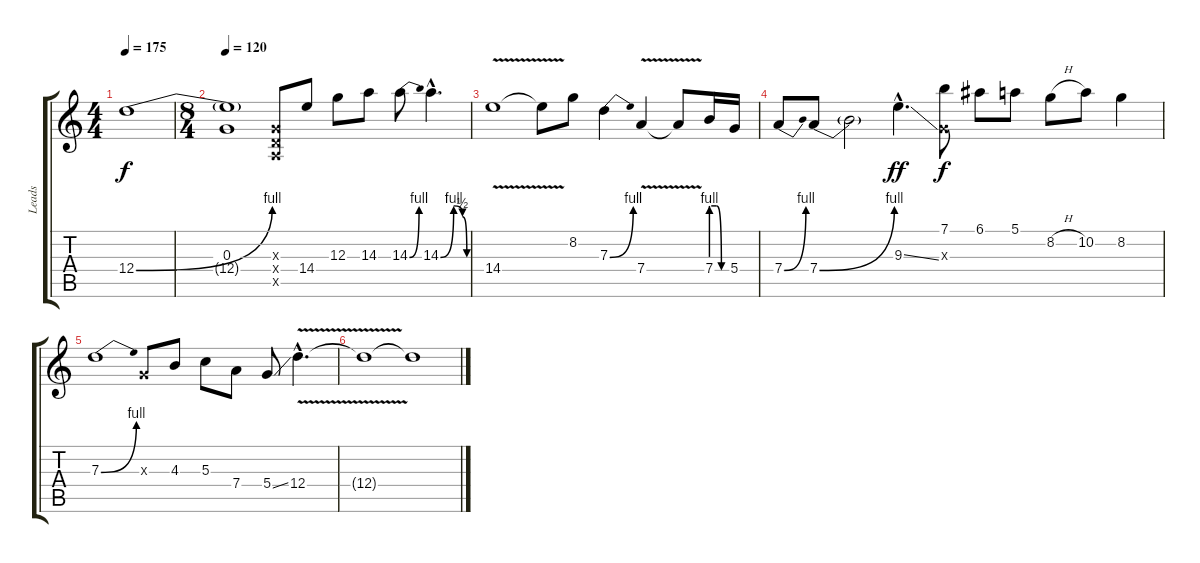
\track ("Leads" "Leads") {instrument distortionguitar}
\staff {score tabs}
\tuning (E4 B3 G3 D3 A2 E2) {hide}
\ts (4 4)
\tempo 175
\clef g2
\ks c
12.4{be (bend 0 0 60 4)}.1{dy f volume 16} |
\ts (8 4)
\tempo 120
(0.3 12.4{t}).1 (0.3{x} 0.4{x} 0.5{x}).8 14.4.8 12.3.8 14.3.8 14.3{be (bend 0 0 60 4)}.8 14.3{be (custom 0 0 30 4 50 2 60 0) hac}.4{d} |
14.4{v}.1 14.4{t}.8 8.2.8 7.3{be (bend 0 0 60 4)}.4 7.4{v}.4 7.4{t}.8 7.4{be (custom 0 4 20 4 40 0 60 0)}.16 5.4.16 |
7.4{be (bend 0 0 60 4)}.8 7.4{be (bend 0 0 60 4)}.8 7.4{t}.2 9.3{ss hac}.4{d dy ff} (7.1 0.3{x}).8{dy f} 6.1.8 5.1.8 8.2{h}.8 10.2.8 8.2.4 |
7.3{be (bend 0 0 60 4)}.1 0.3{x}.8 4.3.8 5.3.8 7.4.8 5.4{ss}.8 12.4{v hac}.4{d} |
12.4{t}.1{volume 0} 12.4{t}.1
